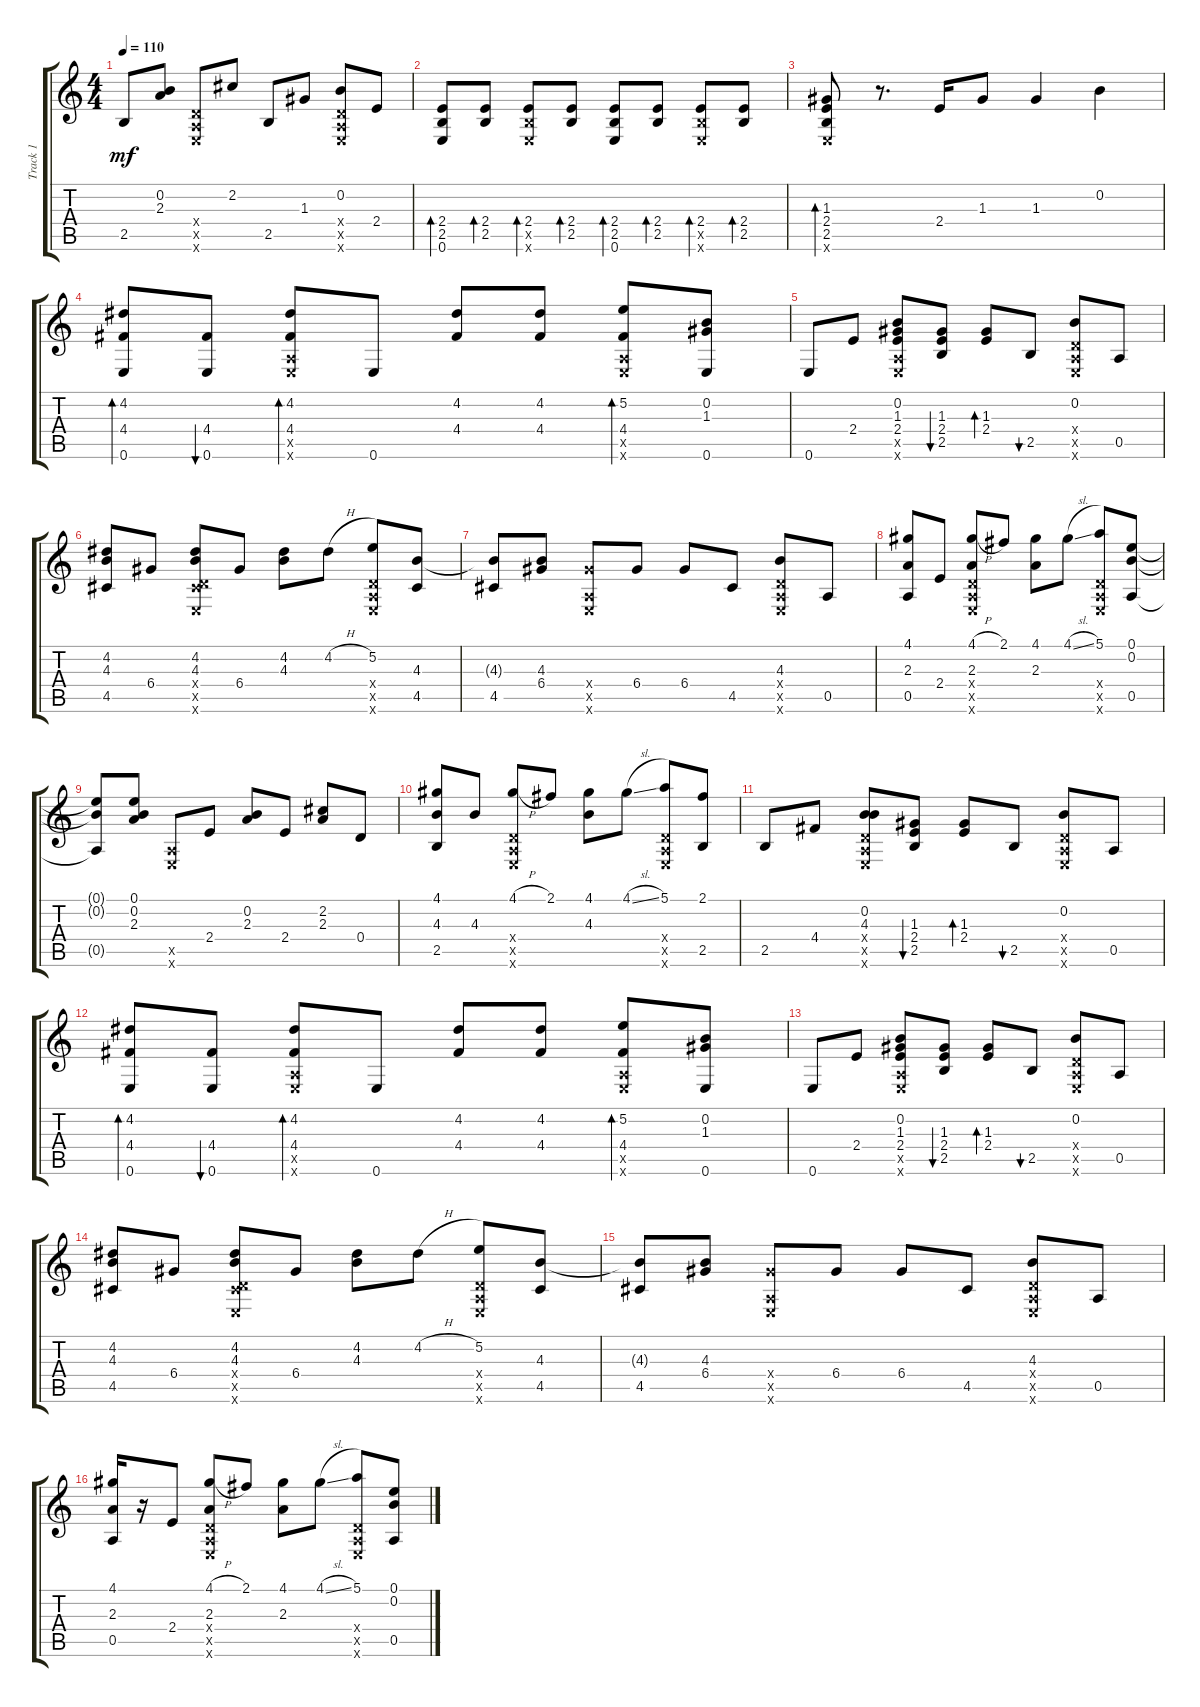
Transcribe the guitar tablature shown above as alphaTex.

\track ("Track 1" "Track 1") {instrument acousticguitarsteel}
\staff {score tabs}
\tuning (E4 B3 G3 D3 A2 E2) {hide}
\ts (4 4)
\tempo 110
\clef g2
\ks c
2.5.8{dy mf} (0.2 2.3).8 (0.4{x} 0.5{x} 0.6{x}).8 2.2.8 2.5.8 1.3.8 (0.2 0.4{x} 0.5{x} 0.6{x}).8 2.4.8 |
(2.4 2.5 0.6).8{bd 30} (2.4 2.5).8{bd 30} (2.4 2.5{x} 0.6{x}).8{bd 30} (2.4 2.5).8{bd 30} (2.4 2.5 0.6).8{bd 30} (2.4 2.5).8{bd 30} (2.4 2.5{x} 0.6{x}).8{bd 30} (2.4 2.5).8{bd 30} |
(1.3 2.4 2.5 0.6{x}).8{bd 30} r.8{d} 2.4.16 1.3.8 1.3.4 0.2.4 |
(4.2 4.4 0.6).8{bd 60} (4.4 0.6).8{bu 30} (4.2 4.4 0.5{x} 0.6{x}).8{bd 30} 0.6.8 (4.2 4.4).8 (4.2 4.4).8 (5.2 4.4 0.5{x} 0.6{x}).8{bd 30} (0.2 1.3 0.6).8 |
0.6.8 2.4.8 (0.2 1.3 2.4 0.5{x} 0.6{x}).8 (1.3 2.4 2.5).8{bu 30} (1.3 2.4).8{bd 30} 2.5.8{bu 30} (0.2 0.4{x} 0.5{x} 0.6{x}).8 0.5.8 |
(4.2 4.3 4.5).8 6.4.8 (4.2 4.3 0.4{x} 4.5{x} 0.6{x}).8 6.4.8 (4.2 4.3).8 4.2{h}.8 (5.2 0.4{x} 0.5{x} 0.6{x}).8 (4.3 4.5).8 |
(4.3{t} 4.5).8 (4.3 6.4).8 (6.4{x} 0.5{x} 0.6{x}).8 6.4.8 6.4.8 4.5.8 (4.3 0.4{x} 0.5{x} 0.6{x}).8 0.5.8 |
(4.1 2.3 0.5).8 2.4.8 (4.1{h} 2.3 0.4{x} 0.5{x} 0.6{x}).8 2.1.8 (4.1 2.3).8 4.1{sl}.8 (5.1 0.4{x} 0.5{x} 0.6{x}).8 (0.1 0.2 0.5).8 |
(0.1{t} 0.2{t} 0.5{t}).8 (0.1 0.2 2.3).8 (0.5{x} 0.6{x}).8 2.4.8 (0.2 2.3).8 2.4.8 (2.2 2.3).8 0.4.8 |
(4.1 4.3 2.5).8 4.3.8 (4.1{h} 0.4{x} 0.5{x} 0.6{x}).8 2.1.8 (4.1 4.3).8 4.1{sl}.8 (5.1 0.4{x} 0.5{x} 0.6{x}).8 (2.1 2.5).8 |
2.5.8 4.4.8 (0.2 4.3 0.4{x} 0.5{x} 0.6{x}).8 (1.3 2.4 2.5).8{bu 30} (1.3 2.4).8{bd 30} 2.5.8{bu 30} (0.2 0.4{x} 0.5{x} 0.6{x}).8 0.5.8 |
(4.2 4.4 0.6).8{bd 60} (4.4 0.6).8{bu 30} (4.2 4.4 0.5{x} 0.6{x}).8{bd 30} 0.6.8 (4.2 4.4).8 (4.2 4.4).8 (5.2 4.4 0.5{x} 0.6{x}).8{bd 30} (0.2 1.3 0.6).8 |
0.6.8 2.4.8 (0.2 1.3 2.4 0.5{x} 0.6{x}).8 (1.3 2.4 2.5).8{bu 30} (1.3 2.4).8{bd 30} 2.5.8{bu 30} (0.2 0.4{x} 0.5{x} 0.6{x}).8 0.5.8 |
(4.2 4.3 4.5).8 6.4.8 (4.2 4.3 0.4{x} 4.5{x} 0.6{x}).8 6.4.8 (4.2 4.3).8 4.2{h}.8 (5.2 0.4{x} 0.5{x} 0.6{x}).8 (4.3 4.5).8 |
(4.3{t} 4.5).8 (4.3 6.4).8 (6.4{x} 0.5{x} 0.6{x}).8 6.4.8 6.4.8 4.5.8 (4.3 0.4{x} 0.5{x} 0.6{x}).8 0.5.8 |
(4.1 2.3 0.5).16 r.16 2.4.8 (4.1{h} 2.3 0.4{x} 0.5{x} 0.6{x}).8 2.1.8 (4.1 2.3).8 4.1{sl}.8 (5.1 0.4{x} 0.5{x} 0.6{x}).8 (0.1 0.2 0.5).8
